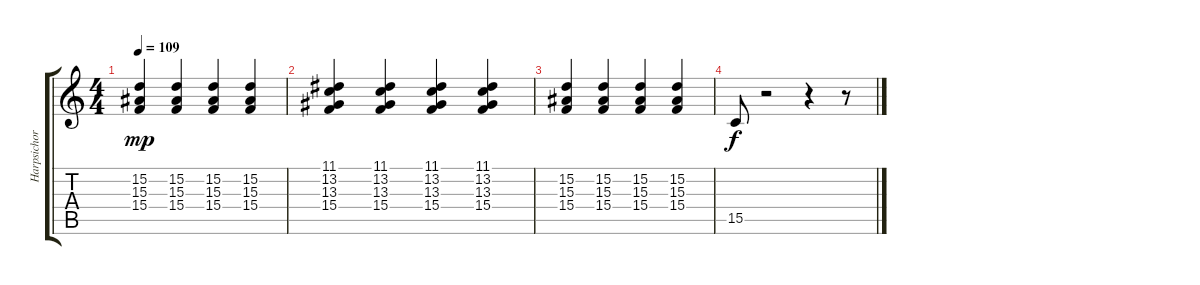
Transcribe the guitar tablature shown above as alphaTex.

\track ("Harpsichord     " "Harpsichor") {instrument clavinet}
\staff {score tabs}
\tuning (E4 B3 G3 D3 A2 E2) {hide}
\ts (4 4)
\tempo 109
\clef g2
\ks c
(15.2 15.3 15.4).4{dy mp} (15.2 15.3 15.4).4 (15.2 15.3 15.4).4 (15.2 15.3 15.4).4 |
(11.1 13.2 13.3 15.4).4 (11.1 13.2 13.3 15.4).4 (11.1 13.2 13.3 15.4).4 (11.1 13.2 13.3 15.4).4 |
(15.2 15.3 15.4).4 (15.2 15.3 15.4).4 (15.2 15.3 15.4).4 (15.2 15.3 15.4).4 |
15.5.8{dy f} r.2 r.4 r.8
